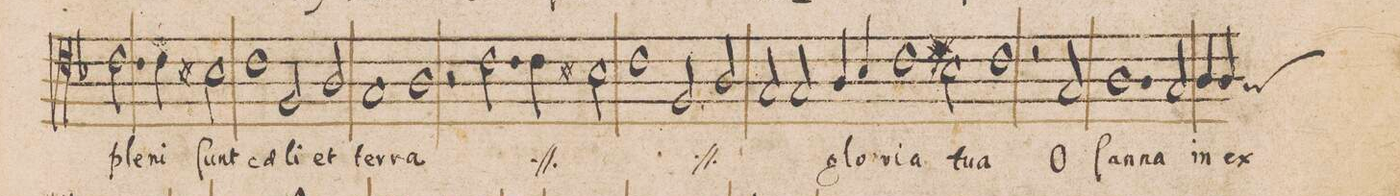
**kern	**text
*I"TENOR	*
*clefC4	*
*k[b-]	*
*met(C|)	*
*M2/1	*
[y2c\	ple-
=22-	=22-
4c\]	.
4c\	-ni
2Bn\	ſunt
1c	cae-
=23-	=23-
2Fny/	-li
2A/	et
1G	ter-
=24-	=24-
1A	-ra
2r	.
*	*ij
2.c\	Ple-
=25-	=25-
4c\	-ni
2Bn\	ſunt
1c	cae-
=26-	=26-
2F/	-li
2A/	et
2G/	ter-
2G/	-ra
*	*Xij
=27-	=27-
4A/	glo-
4B-y/	-ri-
1c	-a
2Bni\	tu-
=28-	=28-
1c	-a
2r	.
2G/	O-
=29-	=29-
1.A	ſan-
2G/	-na
=30-	=30-
4A/	in
4A/	ex-
*custos:G	*
*-	*-
